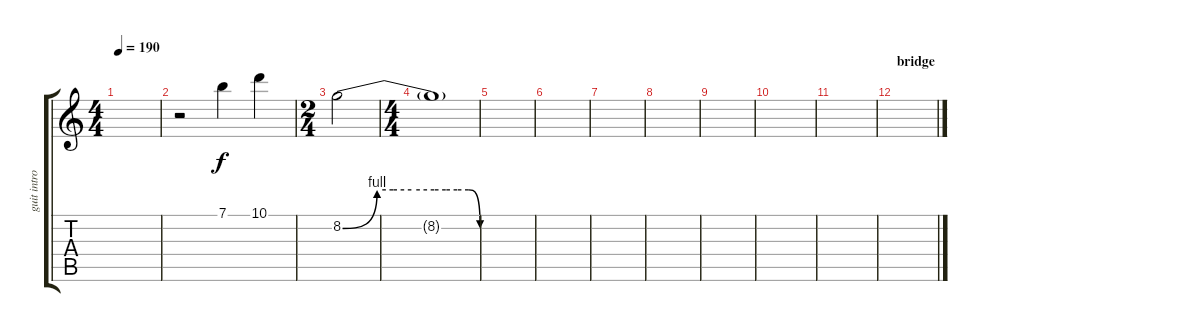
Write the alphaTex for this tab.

\track ("guit intro 1" "guit intro") {instrument distortionguitar}
\staff {score tabs}
\tuning (E4 B3 G3 D3 A2 E2) {hide}
\ts (4 4)
\tempo 190
\clef g2
\ks c
|
r.2 7.1.4{volume 13} 10.1.4 |
\ts (2 4)
8.2{be (custom 0 0 15 4 22 4 30 4 40 4 45 4 50 4 55 4 60 0)}.2 |
\ts (4 4)
8.2{t}.1{volume 8} |
|
|
|
|
|
|
|
\section ("" "bridge")
